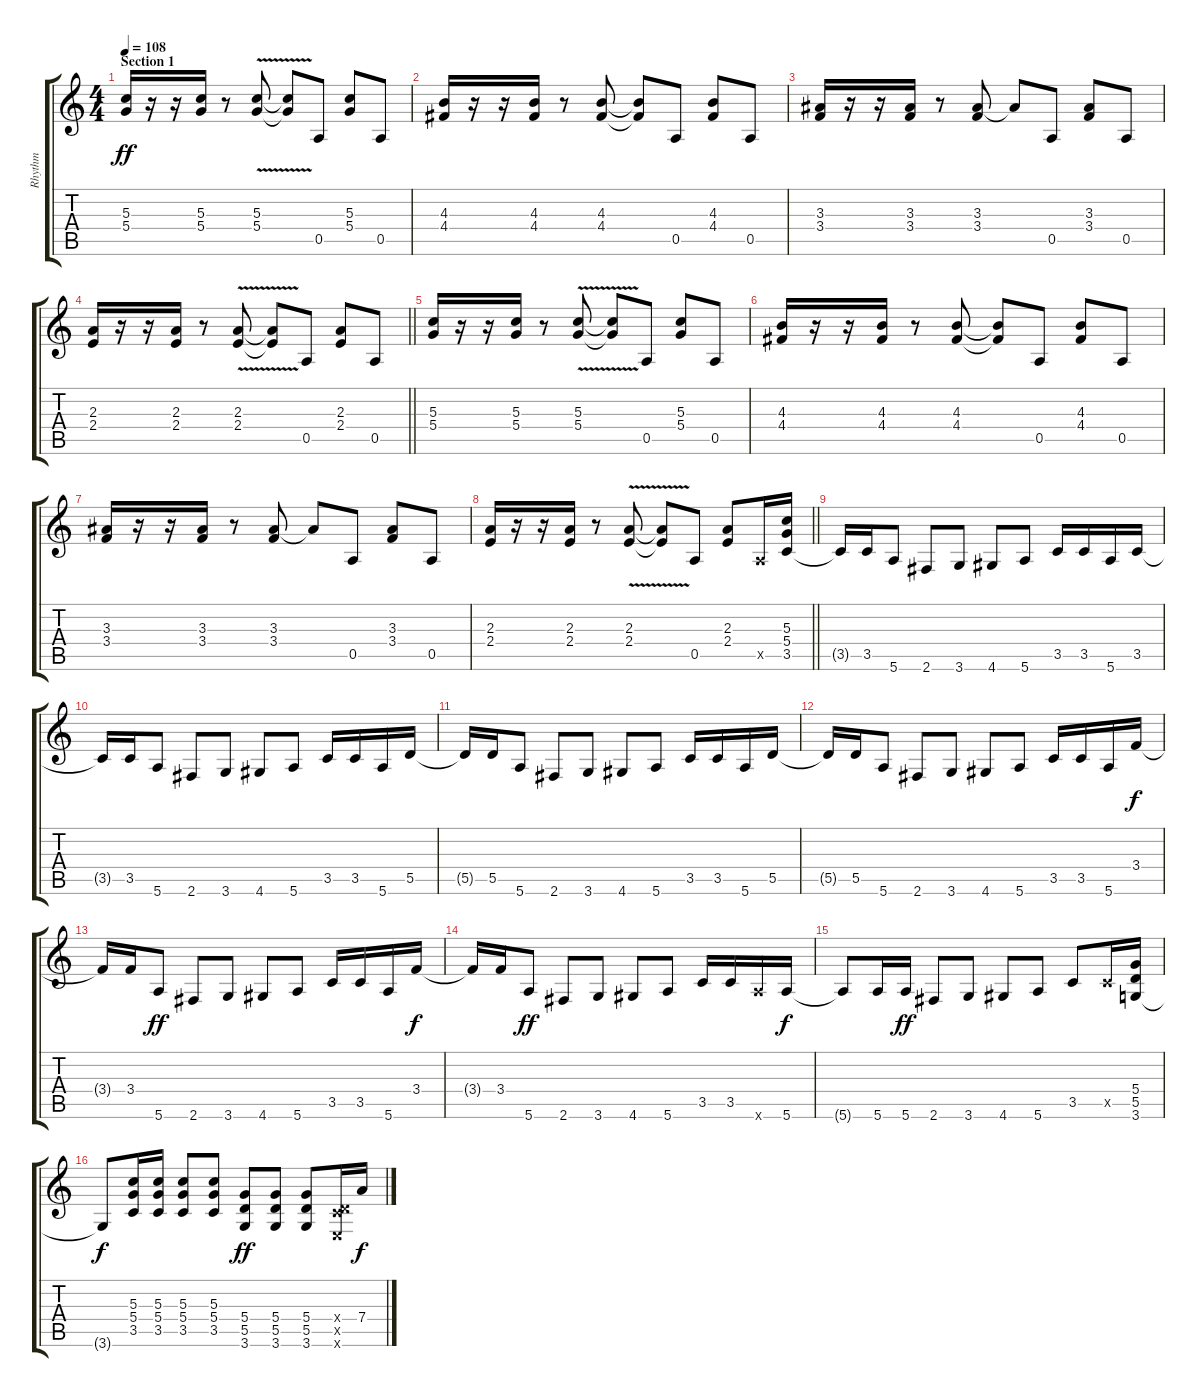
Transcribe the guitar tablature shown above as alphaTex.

\track ("Rhythm" "Rhythm") {instrument distortionguitar}
\staff {score tabs}
\tuning (E4 B3 G3 D3 A2 E2) {hide}
\ts (4 4)
\section ("" "Section 1")
\tempo 108
\clef g2
\ks c
(5.3 5.4).16{dy ff} r.16 r.16 (5.3 5.4).16 r.8 (5.3{v} 5.4).8 (5.3{t} 5.4{t}).8 0.5.8 (5.3 5.4).8 0.5.8 |
(4.3 4.4).16 r.16 r.16 (4.3 4.4).16 r.8 (4.3 4.4).8 (4.3{t} 4.4{t}).8 0.5.8 (4.3 4.4).8 0.5.8 |
(3.3 3.4).16 r.16 r.16 (3.3 3.4).16 r.8 (3.3 3.4).8 3.3{t}.8 0.5.8 (3.3 3.4).8 0.5.8 |
\barLineRight lightlight
(2.3 2.4).16 r.16 r.16 (2.3 2.4).16 r.8 (2.3{v} 2.4).8 (2.3{t} 2.4{t}).8 0.5.8 (2.3 2.4).8 0.5.8 |
(5.3 5.4).16 r.16 r.16 (5.3 5.4).16 r.8 (5.3{v} 5.4).8 (5.3{t} 5.4{t}).8 0.5.8 (5.3 5.4).8 0.5.8 |
(4.3 4.4).16 r.16 r.16 (4.3 4.4).16 r.8 (4.3 4.4).8 (4.3{t} 4.4{t}).8 0.5.8 (4.3 4.4).8 0.5.8 |
(3.3 3.4).16 r.16 r.16 (3.3 3.4).16 r.8 (3.3 3.4).8 3.3{t}.8 0.5.8 (3.3 3.4).8 0.5.8 |
\barLineRight lightlight
(2.3 2.4).16 r.16 r.16 (2.3 2.4).16 r.8 (2.3{v} 2.4).8 (2.3{t} 2.4{t}).8 0.5.8 (2.3 2.4).8 0.5{x}.16{volume 13 instrument distortionguitar} (5.3 5.4 3.5).16 |
3.5{t}.16 3.5.16 5.6.8 2.6.8 3.6.8 4.6.8 5.6.8 3.5.16 3.5.16 5.6.16 3.5.16 |
3.5{t}.16 3.5.16 5.6.8 2.6.8 3.6.8 4.6.8 5.6.8 3.5.16 3.5.16 5.6.16 5.5.16 |
5.5{t}.16 5.5.16 5.6.8 2.6.8 3.6.8 4.6.8 5.6.8 3.5.16 3.5.16 5.6.16 5.5.16 |
5.5{t}.16 5.5.16 5.6.8 2.6.8 3.6.8 4.6.8 5.6.8 3.5.16 3.5.16 5.6.16 3.4.16{dy f} |
3.4{t}.16 3.4.16 5.6.8{dy ff} 2.6.8 3.6.8 4.6.8 5.6.8 3.5.16 3.5.16 5.6.16 3.4.16{dy f} |
3.4{t}.16 3.4.16 5.6.8{dy ff} 2.6.8 3.6.8 4.6.8 5.6.8 3.5.16 3.5.16 5.6{x}.16 5.6.16{dy f} |
5.6{t}.8 5.6.16 5.6.16{dy ff} 2.6.8 3.6.8 4.6.8 5.6.8 3.5.8 3.5{x}.16 (5.4 5.5 3.6).16 |
3.6{t}.8{dy f} (5.3 5.4 3.5).16 (5.3 5.4 3.5).16 (5.3 5.4 3.5).8 (5.3 5.4 3.5).8 (5.4 5.5 3.6).8{dy ff} (5.4 5.5 3.6).8 (5.4 5.5 3.6).8 (0.4{x} 3.5{x} 0.6{x}).16 7.4.16{dy f}
